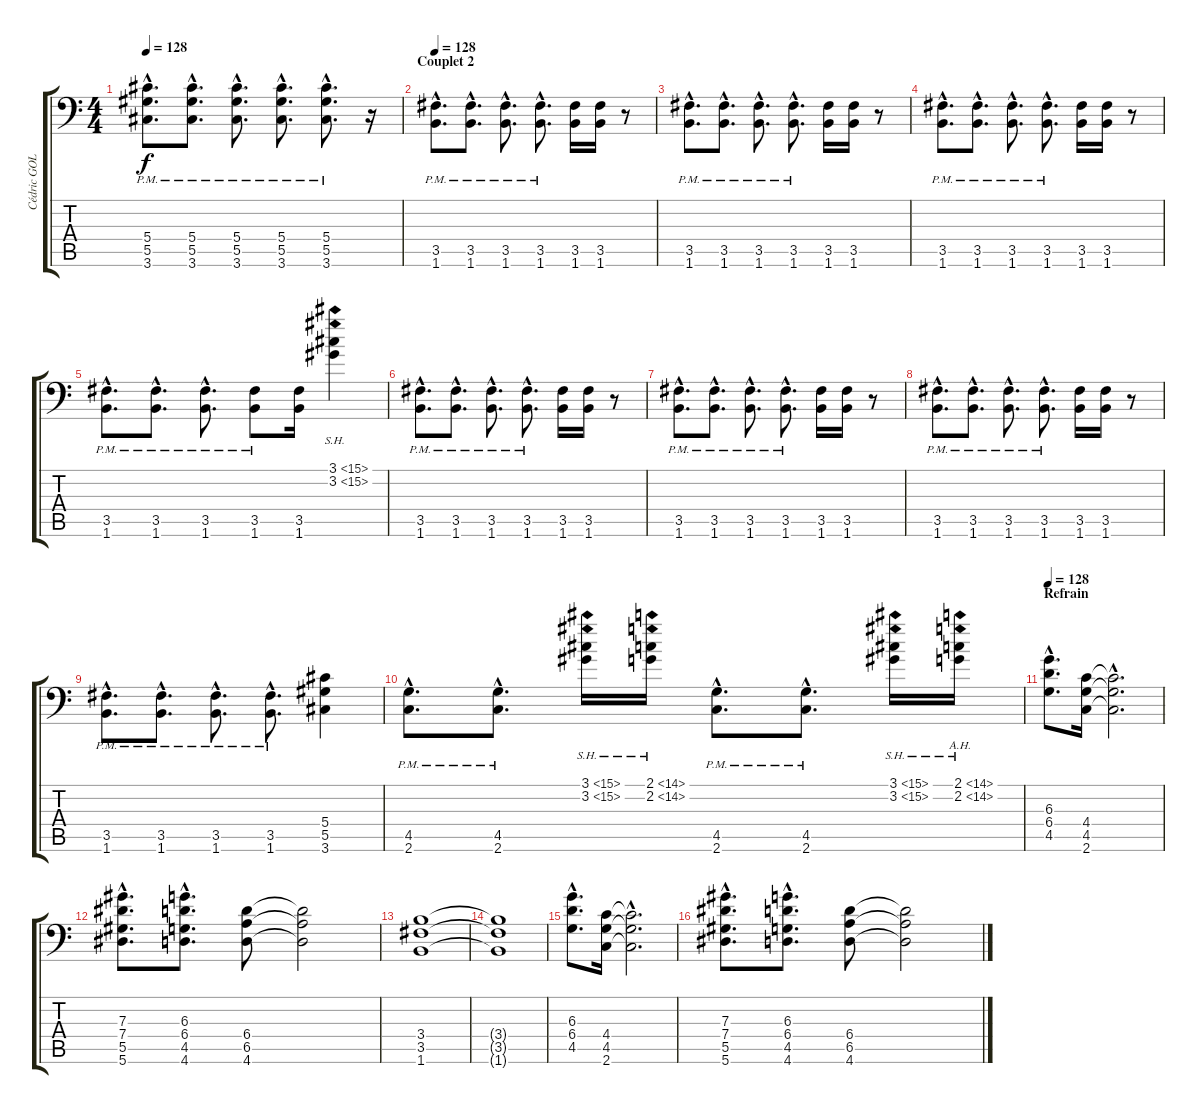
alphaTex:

\track ("Cédric GOLDOVSKY - Guitare" "Cédric GOL") {instrument overdrivenguitar}
\staff {score tabs}
\tuning (Bb3 F3 Db3 Ab2 Eb2 Bb1) {hide}
\ts (4 4)
\tempo 128
\clef f4
\ks c
(5.4{hac pm} 5.5{hac pm} 3.6{hac pm}).8{d dy f} (5.4{hac pm} 5.5{hac pm} 3.6{hac pm}).8{d} (5.4{hac pm} 5.5{hac pm} 3.6{hac pm}).8{d} (5.4{hac pm} 5.5{hac pm} 3.6{hac pm}).8{d} (5.4{hac pm} 5.5{hac pm} 3.6{hac pm}).8{d} r.16 |
\section ("" "Couplet 2")
\tempo 128
(3.5{hac pm} 1.6{hac pm}).8{d volume 12 balance 0 instrument overdrivenguitar} (3.5{hac pm} 1.6{hac pm}).8{d} (3.5{hac pm} 1.6{hac pm}).8{d} (3.5{hac pm} 1.6{hac pm}).8{d} (3.5 1.6).16 (3.5 1.6).16 r.8 |
(3.5{hac pm} 1.6{hac pm}).8{d} (3.5{hac pm} 1.6{hac pm}).8{d} (3.5{hac pm} 1.6{hac pm}).8{d} (3.5{hac pm} 1.6{hac pm}).8{d} (3.5 1.6).16 (3.5 1.6).16 r.8 |
(3.5{hac pm} 1.6{hac pm}).8{d} (3.5{hac pm} 1.6{hac pm}).8{d} (3.5{hac pm} 1.6{hac pm}).8{d} (3.5{hac pm} 1.6{hac pm}).8{d} (3.5 1.6).16 (3.5 1.6).16 r.8 |
(3.5{hac pm} 1.6{hac pm}).8{d} (3.5{hac pm} 1.6{hac pm}).8{d} (3.5{hac pm} 1.6{hac pm}).8{d} (3.5{pm} 1.6{pm}).8 (3.5 1.6).16 (3.1{sh 12} 3.2{sh 12}).4 |
(3.5{hac pm} 1.6{hac pm}).8{d} (3.5{hac pm} 1.6{hac pm}).8{d} (3.5{hac pm} 1.6{hac pm}).8{d} (3.5{hac pm} 1.6{hac pm}).8{d} (3.5 1.6).16 (3.5 1.6).16 r.8 |
(3.5{hac pm} 1.6{hac pm}).8{d} (3.5{hac pm} 1.6{hac pm}).8{d} (3.5{hac pm} 1.6{hac pm}).8{d} (3.5{hac pm} 1.6{hac pm}).8{d} (3.5 1.6).16 (3.5 1.6).16 r.8 |
(3.5{hac pm} 1.6{hac pm}).8{d} (3.5{hac pm} 1.6{hac pm}).8{d} (3.5{hac pm} 1.6{hac pm}).8{d} (3.5{hac pm} 1.6{hac pm}).8{d} (3.5 1.6).16 (3.5 1.6).16 r.8 |
(3.5{hac pm} 1.6{hac pm}).8{d} (3.5{hac pm} 1.6{hac pm}).8{d} (3.5{hac pm} 1.6{hac pm}).8{d} (3.5{hac pm} 1.6{hac pm}).8{d} (5.4 5.5 3.6).4 |
(4.5{hac pm} 2.6{hac pm}).8{d} (4.5{hac pm} 2.6{hac pm}).8{d} (3.1{sh 12} 3.2{sh 12}).16 (2.1{sh 12} 2.2{sh 12}).16 (4.5{hac pm} 2.6{hac pm}).8{d} (4.5{hac pm} 2.6{hac pm}).8{d} (3.1{sh 12} 3.2{sh 12}).16 (2.1{sh 12} 2.2{ah 12}).16 |
\section ("" "Refrain")
\tempo 128
(6.3{hac} 6.4{hac} 4.5{hac}).8{d volume 12 balance 0 instrument overdrivenguitar} (4.4 4.5 2.6).16 (4.4{hac t} 4.5{hac t} 2.6{hac t}).2{d} |
(7.3{hac} 7.4{hac} 5.5{hac} 5.6{hac}).8{d} (6.3{hac} 6.4{hac} 4.5{hac} 4.6{hac}).8{d} (6.4 6.5 4.6).8 (6.4{t} 6.5{t} 4.6{t}).2 |
(3.4 3.5 1.6).1 |
(3.4{t} 3.5{t} 1.6{t}).1 |
(6.3{hac} 6.4{hac} 4.5{hac}).8{d} (4.4 4.5 2.6).16 (4.4{hac t} 4.5{hac t} 2.6{hac t}).2{d} |
(7.3{hac} 7.4{hac} 5.5{hac} 5.6{hac}).8{d} (6.3{hac} 6.4{hac} 4.5{hac} 4.6{hac}).8{d} (6.4 6.5 4.6).8 (6.4{t} 6.5{t} 4.6{t}).2
